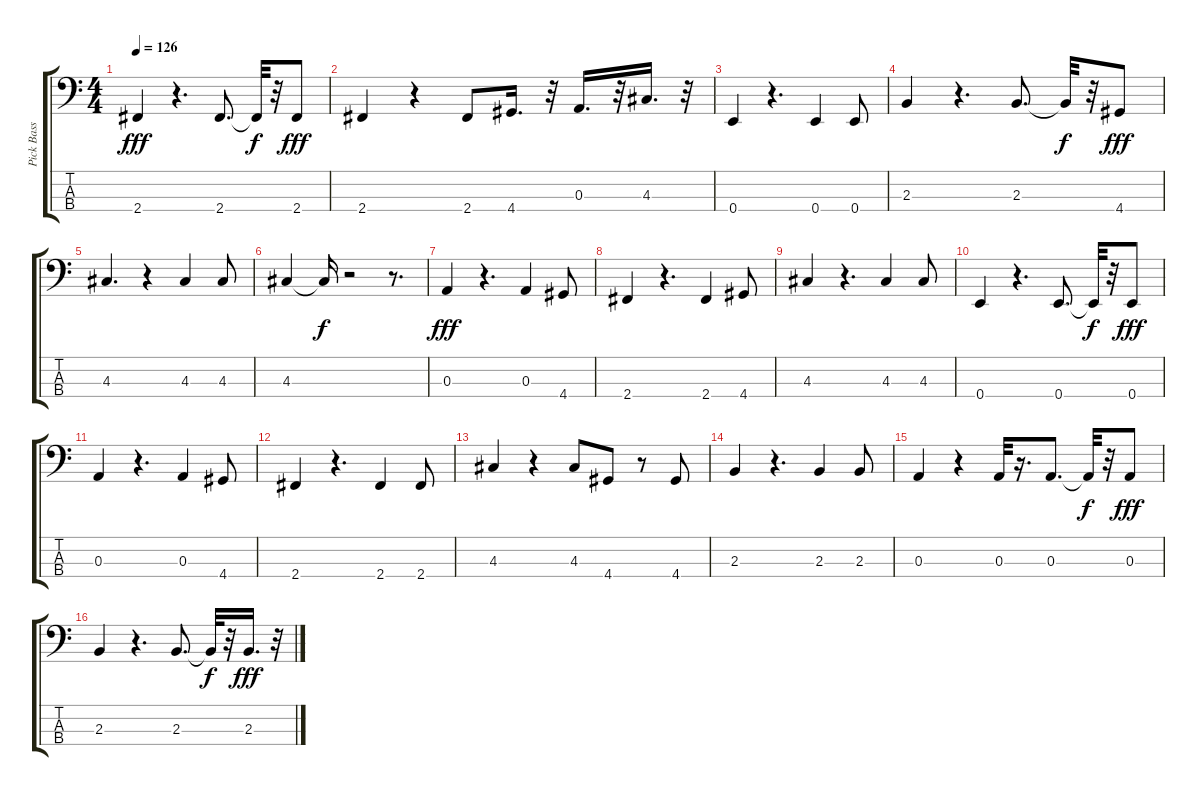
\track ("Pick Bass" "Pick Bass") {instrument electricbasspick}
\staff {score tabs}
\tuning (G2 D2 A1 E1) {hide}
\ts (4 4)
\tempo 126
\clef f4
\ks c
2.4.4{dy fff} r.4{d} 2.4.8{d} 2.4{t}.32{dy f} r.32 2.4.8{dy fff} |
2.4.4 r.4 2.4.8 4.4.16{d} r.32 0.3.16{d} r.32 4.3.16{d} r.32 |
0.4.4 r.4{d} 0.4.4 0.4.8 |
2.3.4 r.4{d} 2.3.8{d} 2.3{t}.32{dy f} r.32 4.4.8{dy fff} |
4.3.4{d} r.4 4.3.4 4.3.8 |
4.3.4 4.3{t}.16{dy f} r.2 r.8{d} |
0.3.4{dy fff} r.4{d} 0.3.4 4.4.8 |
2.4.4 r.4{d} 2.4.4 4.4.8 |
4.3.4 r.4{d} 4.3.4 4.3.8 |
0.4.4 r.4{d} 0.4.8{d} 0.4{t}.32{dy f} r.32 0.4.8{dy fff} |
0.3.4 r.4{d} 0.3.4 4.4.8 |
2.4.4 r.4{d} 2.4.4 2.4.8 |
4.3.4 r.4 4.3.8 4.4.8 r.8 4.4.8 |
2.3.4 r.4{d} 2.3.4 2.3.8 |
0.3.4 r.4 0.3.32 r.16{d} 0.3.8{d} 0.3{t}.32{dy f} r.32 0.3.8{dy fff} |
2.3.4 r.4{d} 2.3.8{d} 2.3{t}.32{dy f} r.32 2.3.16{d dy fff} r.32
